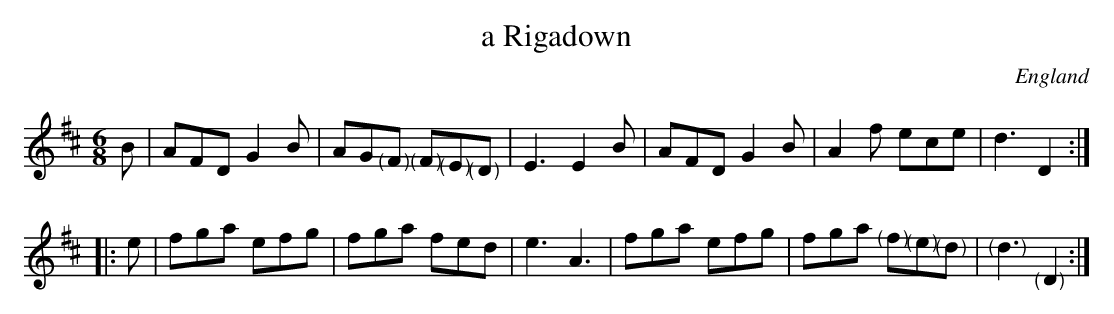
X:1
T:a Rigadown
L:1/8
M:6/8
O:England
K:D major
B | AFD G2B | AG"<("">)"F "<("">)"F"<("">)"E"<("">)"D | E3 E2B | AFD G2B | A2f  ece | d3 D2::
e | fga efg | fga  fed  | e3 A3  | fga efg | fga "<("">)"f"<("">)"e"<("">)"d | "<("">)"d3 "<("">)"D2:|
